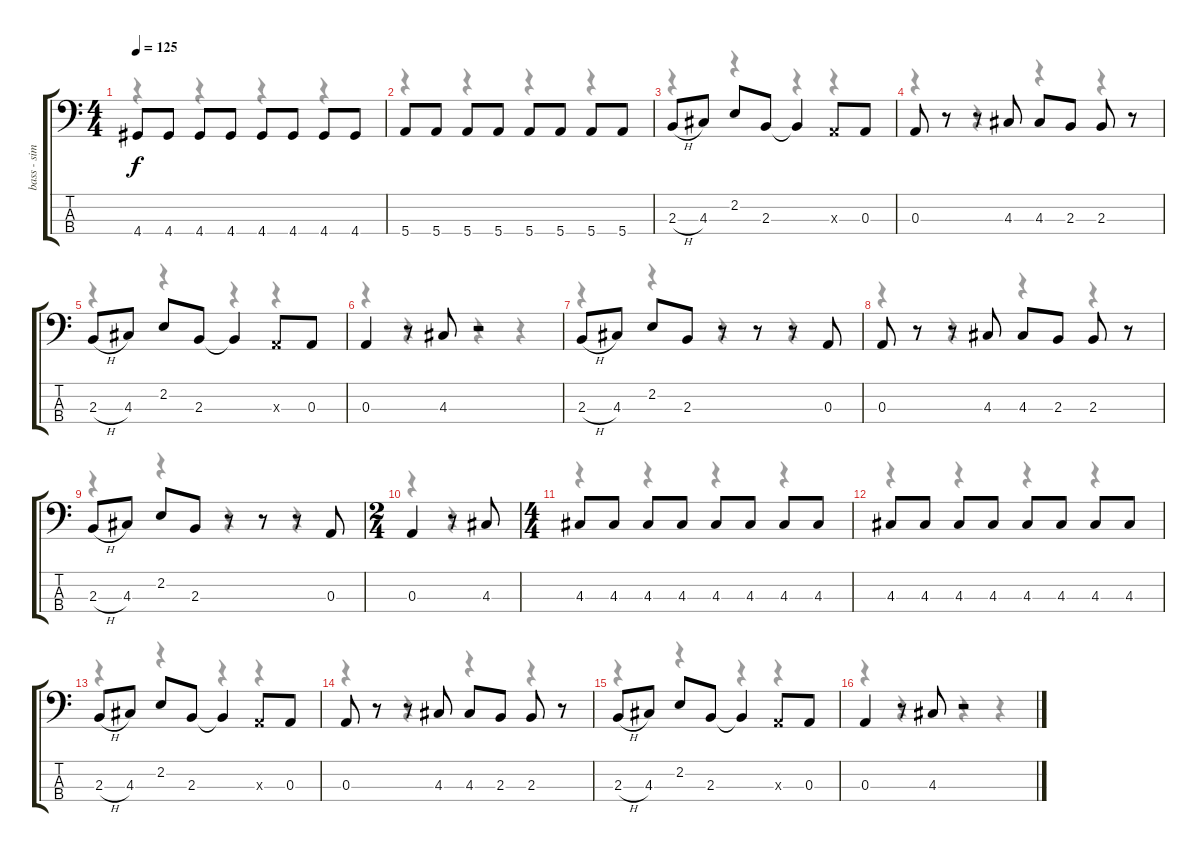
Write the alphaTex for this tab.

\track ("bass - simple" "bass - sim") {mute instrument electricbasspick}
\staff {score tabs}
\tuning (G2 D2 A1 E1) {hide}
\voice
\ts (4 4)
\tempo 125
\clef f4
\ks c
4.4.8{dy f} 4.4.8 4.4.8 4.4.8 4.4.8 4.4.8 4.4.8 4.4.8 |
5.4.8 5.4.8 5.4.8 5.4.8 5.4.8 5.4.8 5.4.8 5.4.8 |
2.3{h}.8 4.3.8 2.2.8 2.3.8 2.3{t}.4 0.3{x}.8 0.3.8 |
0.3.8 r.8 r.8 4.3.8 4.3.8 2.3.8 2.3.8 r.8 |
2.3{h}.8 4.3.8 2.2.8 2.3.8 2.3{t}.4 0.3{x}.8 0.3.8 |
0.3.4 r.8 4.3.8 r.2 |
2.3{h}.8 4.3.8 2.2.8 2.3.8 r.8 r.8 r.8 0.3.8 |
0.3.8 r.8 r.8 4.3.8 4.3.8 2.3.8 2.3.8 r.8 |
2.3{h}.8 4.3.8 2.2.8 2.3.8 r.8 r.8 r.8 0.3.8 |
\ts (2 4)
0.3.4 r.8 4.3.8 |
\ts (4 4)
4.3.8 4.3.8 4.3.8 4.3.8 4.3.8 4.3.8 4.3.8 4.3.8 |
4.3.8 4.3.8 4.3.8 4.3.8 4.3.8 4.3.8 4.3.8 4.3.8 |
2.3{h}.8 4.3.8 2.2.8 2.3.8 2.3{t}.4 0.3{x}.8 0.3.8 |
0.3.8 r.8 r.8 4.3.8 4.3.8 2.3.8 2.3.8 r.8 |
2.3{h}.8 4.3.8 2.2.8 2.3.8 2.3{t}.4 0.3{x}.8 0.3.8 |
0.3.4 r.8 4.3.8 r.2
\voice
\clef f4
\ottava regular
\simile none
\ks c
r.4{dy f} r.4 r.4 r.4 |
r.4 r.4 r.4 r.4 |
r.4 r.4 r.4 r.4 |
r.4 r.4 r.4 r.4 |
r.4 r.4 r.4 r.4 |
r.4 r.4 r.4 r.4 |
r.4 r.4 r.4 r.4 |
r.4 r.4 r.4 r.4 |
r.4 r.4 r.4 r.4 |
r.4 r.4 |
r.4 r.4 r.4 r.4 |
r.4 r.4 r.4 r.4 |
r.4 r.4 r.4 r.4 |
r.4 r.4 r.4 r.4 |
r.4 r.4 r.4 r.4 |
r.4 r.4 r.4 r.4
